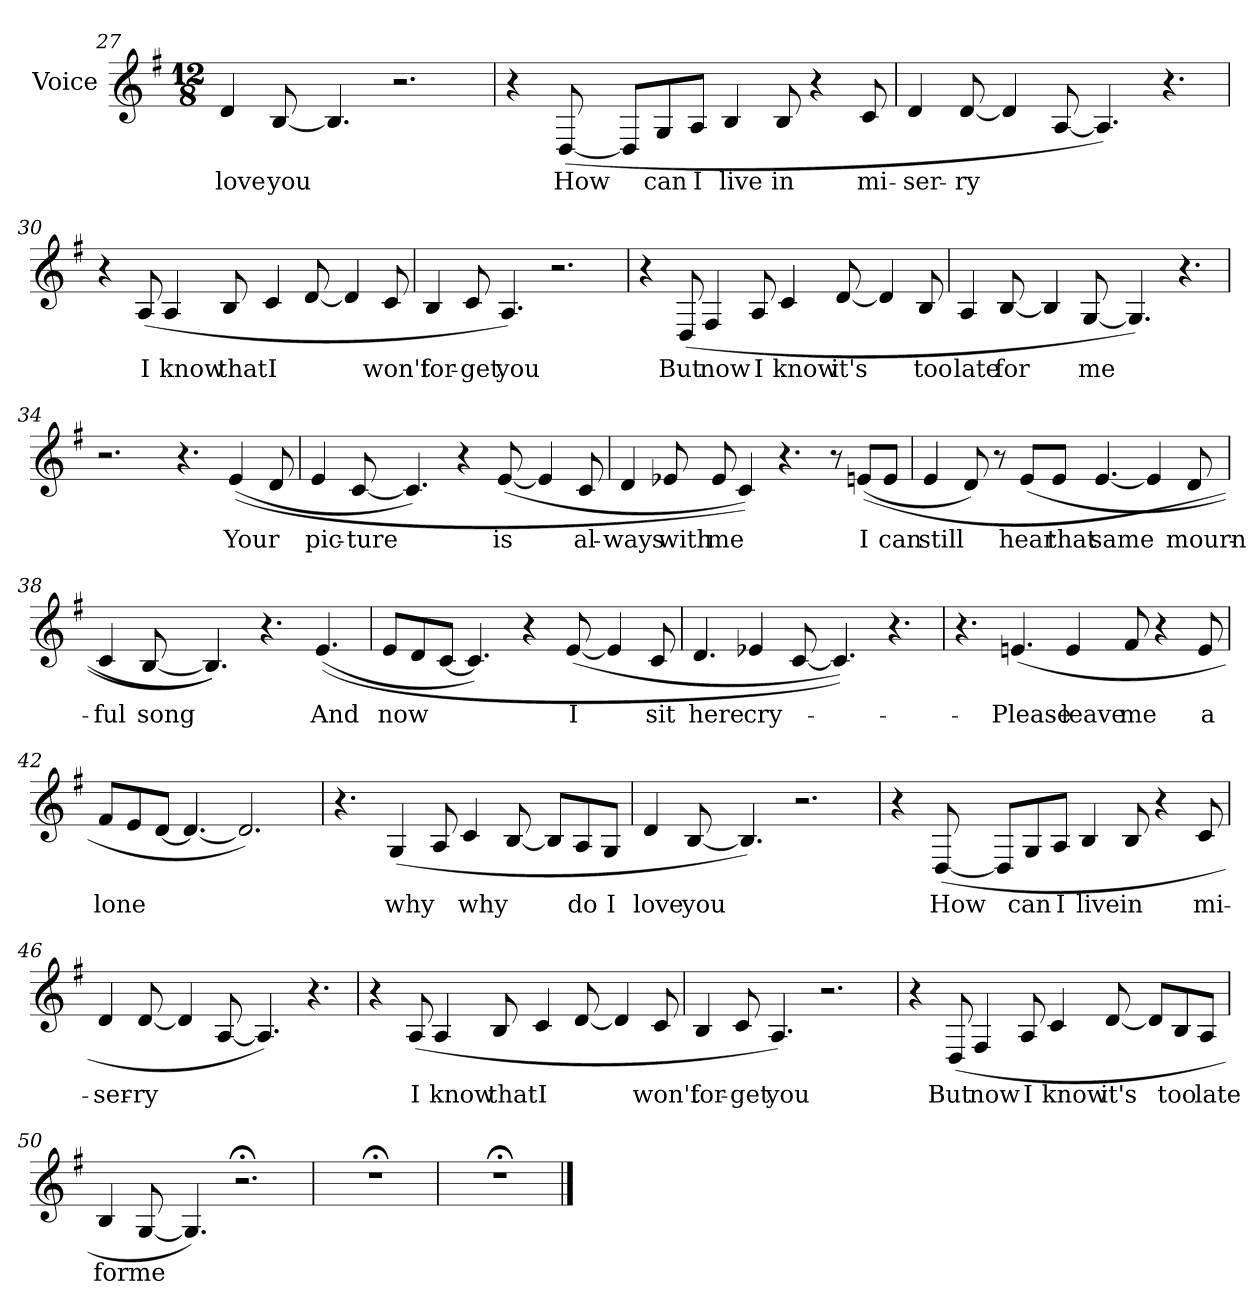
**kern	**text
*part1	*part1
*staff1	*staff1
*I"Voice	*
*I'Voice	*
*clefG2	*
*k[f#]	*
*G:	*
*M12/8	*
=27	=27
!	!LO:LY:b
4d/	love
!	!LO:LY:b
[8B/	you
4.B/]	.
2.r	.
=28	=28
4r	.
!	!LO:LY:b
(>[8D/	How
8D/L]	.
!	!LO:LY:b
8G/	can
!	!LO:LY:b
8A/J	I
!	!LO:LY:b
4B/	live
!	!LO:LY:b
8B/	in
4r	.
!	!LO:LY:b
8c/	mi-
=29	=29
!	!LO:LY:b
4d/	-ser-
!	!LO:LY:b
[8d/	-ry
4d/]	.
[8A/	.
4.A/])	.
4.r	.
=30	=30
4r	.
!	!LO:LY:b
(>8A/	I
!	!LO:LY:b
4A/	know
!	!LO:LY:b
8B/	that
!	!LO:LY:b
4c/	I
[8d/	.
4d/]	.
!	!LO:LY:b
8c/	won't
=31	=31
!	!LO:LY:b
4B/	for-
!	!LO:LY:b
8c/	-get
!	!LO:LY:b
4.A/)	you
2.r	.
=32	=32
4r	.
!	!LO:LY:b
(>8D/	But
!	!LO:LY:b
4F#/	now
!	!LO:LY:b
8A/	I
!	!LO:LY:b
4c/	know
!	!LO:LY:b
[8d/	it's
4d/]	.
!	!LO:LY:b
8B/	too
=33	=33
!	!LO:LY:b
4A/	late
!	!LO:LY:b
[8B/	for
4B/]	.
!	!LO:LY:b
[8G/	me
4.G/])	.
4.r	.
=34	=34
2.r	.
4.r	.
!	!LO:LY:b
(<(>4e/	Your
8d/	.
=35	=35
!	!LO:LY:b
4e/	pic-
!	!LO:LY:b
[8c/	-ture
4.c/])	.
4r	.
!	!LO:LY:b
(<[8e/	is
4e/]	.
!	!LO:LY:b
8c/	al-
=36	=36
!	!LO:LY:b
4d/	-ways
!	!LO:LY:b
8e-X/	with
!	!LO:LY:b
8e-/	me
4c/))	.
4.r	.
8r	.
!	!LO:LY:b
(>(<8en/L	I
!	!LO:LY:b
8e/J	can
=37	=37
!	!LO:LY:b
4e/	still
8d/)	.
8r	.
!	!LO:LY:b
(<8e/L	hear
!	!LO:LY:b
8e/J	that
!	!LO:LY:b
[4.e/	same
4e/]	.
!	!LO:LY:b
8d/	mourn-
=38	=38
!	!LO:LY:b
4c/	-ful
!	!LO:LY:b
[8B/	song
4.B/]))	.
4.r	.
!	!LO:LY:b
(<(>4.e/	And
=39	=39
!	!LO:LY:b
8e/L	now
8d/	.
[8c/J	.
4.c/])	.
4r	.
!	!LO:LY:b
(<[8e/	I
4e/]	.
!	!LO:LY:b
8c/	sit
=40	=40
!	!LO:LY:b
4.d/	here
!	!LO:LY:b
4e-X/	cry-
[8c/	.
4.c/]))	.
4.r	.
=41	=41
4.r	.
!	!LO:LY:b
(>4.en/	Please
!	!LO:LY:b
4e/	leave
!	!LO:LY:b
8f#/	me
4r	.
!	!LO:LY:b
8e/	a
=42	=42
!	!LO:LY:b
8f#/L	lone
8e/	.
[8d/J	.
4.d/_	.
2.d/])	.
=43	=43
4.r	.
!	!LO:LY:b
(<4G/	why
8A/	.
!	!LO:LY:b
4c/	why
[8B/	.
8B/L]	.
!	!LO:LY:b
8A/	do
!	!LO:LY:b
8G/J	I
=44	=44
!	!LO:LY:b
4d/	love
!	!LO:LY:b
[8B/	you
4.B/])	.
2.r	.
=45	=45
4r	.
!	!LO:LY:b
(>[8D/	How
8D/L]	.
!	!LO:LY:b
8G/	can
!	!LO:LY:b
8A/J	I
!	!LO:LY:b
4B/	live
!	!LO:LY:b
8B/	in
4r	.
!	!LO:LY:b
8c/	mi-
=46	=46
!	!LO:LY:b
4d/	-ser-
!	!LO:LY:b
[8d/	-ry
4d/]	.
[8A/	.
4.A/])	.
4.r	.
=47	=47
4r	.
!	!LO:LY:b
(>8A/	I
!	!LO:LY:b
4A/	know
!	!LO:LY:b
8B/	that
!	!LO:LY:b
4c/	I
[8d/	.
4d/]	.
!	!LO:LY:b
8c/	won't
=48	=48
!	!LO:LY:b
4B/	for-
!	!LO:LY:b
8c/	-get
!	!LO:LY:b
4.A/)	you
2.r	.
=49	=49
4r	.
!	!LO:LY:b
(>8D/	But
!	!LO:LY:b
4F#/	now
!	!LO:LY:b
8A/	I
!	!LO:LY:b
4c/	know
!	!LO:LY:b
[8d/	it's
8d/L]	.
!	!LO:LY:b
8B/	too
!	!LO:LY:b
8A/J	late
=50	=50
!	!LO:LY:b
4B/	for
!	!LO:LY:b
[8G/	me
4.G/])	.
2.r;<	.
=50X1	=50X1
1.r;<	.
=50X2	=50X2
1.r;<	.
==	==
*-	*-
